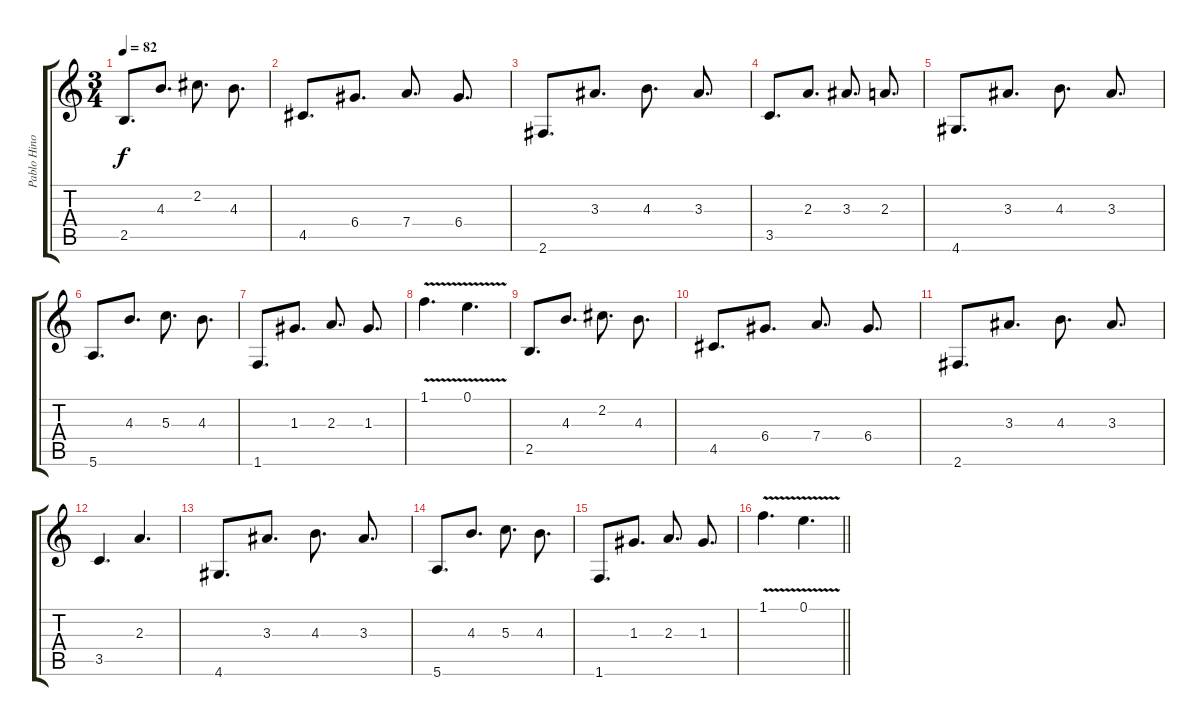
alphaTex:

\track ("Pablo Hinojos-Gonzales" "Pablo Hino") {instrument distortionguitar}
\staff {score tabs}
\tuning (E4 B3 G3 D3 A2 E2) {hide}
\ts (3 4)
\tempo 82
\clef g2
\ks c
2.5.8{d dy f} 4.3.8{d} 2.2.8{d} 4.3.8{d} |
4.5.8{d} 6.4.8{d} 7.4.8{d} 6.4.8{d} |
2.6.8{d} 3.3.8{d} 4.3.8{d} 3.3.8{d} |
3.5.8{d} 2.3.8{d} 3.3.8{d} 2.3.8{d} |
4.6.8{d} 3.3.8{d} 4.3.8{d} 3.3.8{d} |
5.6.8{d} 4.3.8{d} 5.3.8{d} 4.3.8{d} |
1.6.8{d} 1.3.8{d} 2.3.8{d} 1.3.8{d} |
1.1{v}.4{d} 0.1{v}.4{d} |
2.5.8{d} 4.3.8{d} 2.2.8{d} 4.3.8{d} |
4.5.8{d} 6.4.8{d} 7.4.8{d} 6.4.8{d} |
2.6.8{d} 3.3.8{d} 4.3.8{d} 3.3.8{d} |
3.5.4{d} 2.3.4{d} |
4.6.8{d} 3.3.8{d} 4.3.8{d} 3.3.8{d} |
5.6.8{d} 4.3.8{d} 5.3.8{d} 4.3.8{d} |
1.6.8{d} 1.3.8{d} 2.3.8{d} 1.3.8{d} |
\barLineRight lightlight
1.1{v}.4{d} 0.1{v}.4{d}
